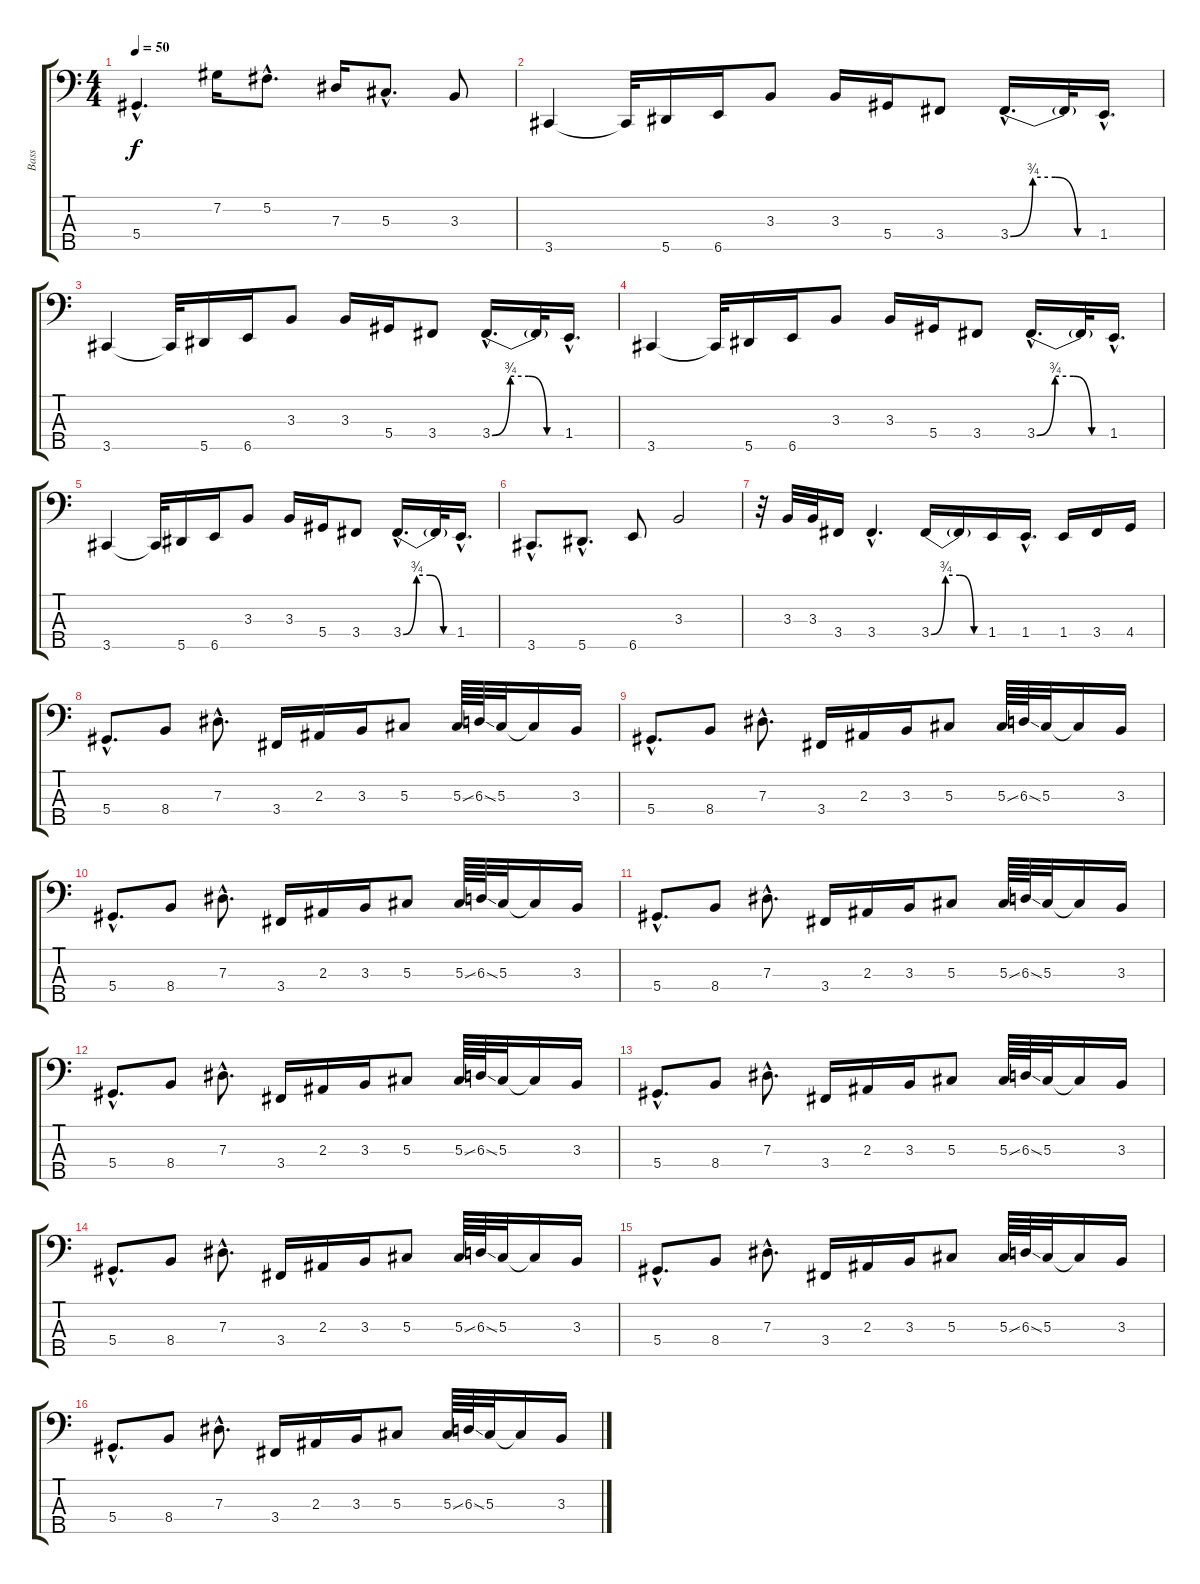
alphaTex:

\track ("Bass" "Bass") {instrument acousticbass}
\staff {score tabs}
\tuning (Gb2 Db2 Ab1 Eb1 Bb0) {hide}
\ts (4 4)
\tempo 50
\clef f4
\ks c
5.4{hac}.4{d dy f} 7.2.16 5.2{hac}.8{d} 7.3.16 5.3{hac}.8{d} 3.3.8 |
3.5.4 3.5{t}.32 5.5.16 6.5.16 3.3.8 3.3.16 5.4.16 3.4.8 3.4{be (custom 0 0 15 3 30 3 45 0 60 0) hac}.16{d} 3.4{t}.32 1.4{hac}.16{d} |
3.5.4 3.5{t}.32 5.5.16 6.5.16 3.3.8 3.3.16 5.4.16 3.4.8 3.4{be (custom 0 0 15 3 30 3 45 0 60 0) hac}.16{d} 3.4{t}.32 1.4{hac}.16{d} |
3.5.4 3.5{t}.32 5.5.16 6.5.16 3.3.8 3.3.16 5.4.16 3.4.8 3.4{be (custom 0 0 15 3 30 3 45 0 60 0) hac}.16{d} 3.4{t}.32 1.4{hac}.16{d} |
3.5.4 3.5{t}.32 5.5.16 6.5.16 3.3.8 3.3.16 5.4.16 3.4.8 3.4{be (custom 0 0 15 3 30 3 45 0 60 0) hac}.16{d} 3.4{t}.32 1.4{hac}.16{d} |
3.5{hac}.8{d} 5.5{hac}.8{d} 6.5.8 3.3.2 |
r.32 3.3.32 3.3.32 3.4.16 3.4{hac}.4{d} 3.4{be (custom 0 0 15 3 30 3 45 0 60 0)}.16 3.4{t}.16 1.4.16 1.4{hac}.16{d} 1.4.16 3.4.16 4.4.16 |
5.4{hac}.8{d} 8.4.8 7.3{hac}.8{d} 3.4.16 2.3.16 3.3.16 5.3.8 5.3{ss}.64 6.3{ss}.64 5.3.32 5.3{t}.16 3.3.16 |
5.4{hac}.8{d} 8.4.8 7.3{hac}.8{d} 3.4.16 2.3.16 3.3.16 5.3.8 5.3{ss}.64 6.3{ss}.64 5.3.32 5.3{t}.16 3.3.16 |
5.4{hac}.8{d} 8.4.8 7.3{hac}.8{d} 3.4.16 2.3.16 3.3.16 5.3.8 5.3{ss}.64 6.3{ss}.64 5.3.32 5.3{t}.16 3.3.16 |
5.4{hac}.8{d} 8.4.8 7.3{hac}.8{d} 3.4.16 2.3.16 3.3.16 5.3.8 5.3{ss}.64 6.3{ss}.64 5.3.32 5.3{t}.16 3.3.16 |
5.4{hac}.8{d} 8.4.8 7.3{hac}.8{d} 3.4.16 2.3.16 3.3.16 5.3.8 5.3{ss}.64 6.3{ss}.64 5.3.32 5.3{t}.16 3.3.16 |
5.4{hac}.8{d} 8.4.8 7.3{hac}.8{d} 3.4.16 2.3.16 3.3.16 5.3.8 5.3{ss}.64 6.3{ss}.64 5.3.32 5.3{t}.16 3.3.16 |
5.4{hac}.8{d} 8.4.8 7.3{hac}.8{d} 3.4.16 2.3.16 3.3.16 5.3.8 5.3{ss}.64 6.3{ss}.64 5.3.32 5.3{t}.16 3.3.16 |
5.4{hac}.8{d} 8.4.8 7.3{hac}.8{d} 3.4.16 2.3.16 3.3.16 5.3.8 5.3{ss}.64 6.3{ss}.64 5.3.32 5.3{t}.16 3.3.16 |
5.4{hac}.8{d} 8.4.8 7.3{hac}.8{d} 3.4.16 2.3.16 3.3.16 5.3.8 5.3{ss}.64 6.3{ss}.64 5.3.32 5.3{t}.16 3.3.16
